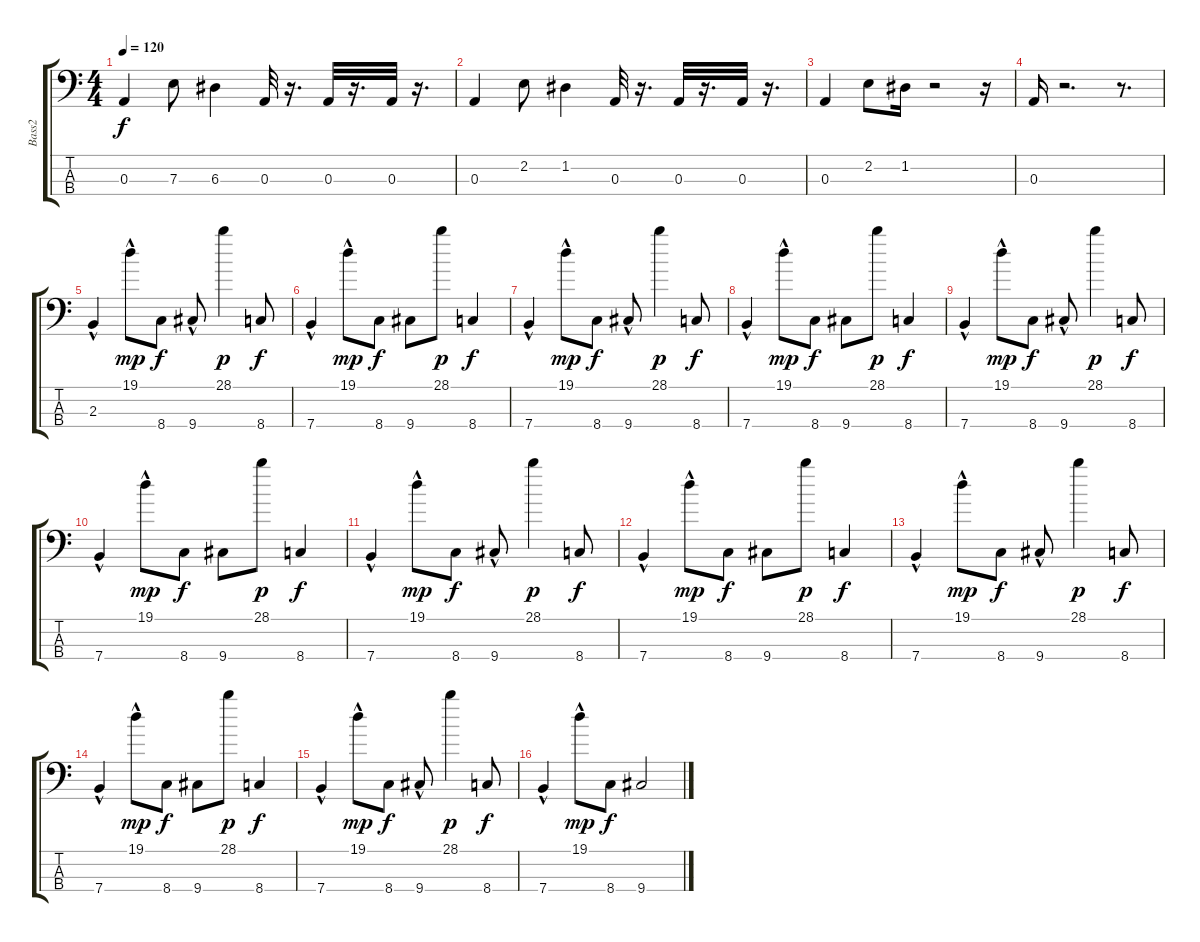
\track ("Bass2" "Bass2") {instrument slapbass1}
\staff {score tabs}
\tuning (G2 D2 A1 E1) {hide}
\ts (4 4)
\tempo 120
\clef f4
\ks c
0.3.4{dy f} 7.3.8 6.3.4 0.3.32 r.16{d} 0.3.32 r.16{d} 0.3.32 r.16{d} |
0.3.4 2.2.8 1.2.4 0.3.32 r.16{d} 0.3.32 r.16{d} 0.3.32 r.16{d} |
0.3.4 2.2.8 1.2.16 r.2 r.16 |
0.3.16 r.2{d} r.8{d} |
2.3{hac}.4 19.1{hac}.8{dy mp} 8.4.8{dy f} 9.4{hac}.8 28.1.4{dy p} 8.4.8{dy f} |
7.4{hac}.4 19.1{hac}.8{dy mp} 8.4.8{dy f} 9.4.8 28.1.8{dy p} 8.4.4{dy f} |
7.4{hac}.4 19.1{hac}.8{dy mp} 8.4.8{dy f} 9.4{hac}.8 28.1.4{dy p} 8.4.8{dy f} |
7.4{hac}.4 19.1{hac}.8{dy mp} 8.4.8{dy f} 9.4.8 28.1.8{dy p} 8.4.4{dy f} |
7.4{hac}.4 19.1{hac}.8{dy mp} 8.4.8{dy f} 9.4{hac}.8 28.1.4{dy p} 8.4.8{dy f} |
7.4{hac}.4 19.1{hac}.8{dy mp} 8.4.8{dy f} 9.4.8 28.1.8{dy p} 8.4.4{dy f} |
7.4{hac}.4 19.1{hac}.8{dy mp} 8.4.8{dy f} 9.4{hac}.8 28.1.4{dy p} 8.4.8{dy f} |
7.4{hac}.4 19.1{hac}.8{dy mp} 8.4.8{dy f} 9.4.8 28.1.8{dy p} 8.4.4{dy f} |
7.4{hac}.4 19.1{hac}.8{dy mp} 8.4.8{dy f} 9.4{hac}.8 28.1.4{dy p} 8.4.8{dy f} |
7.4{hac}.4 19.1{hac}.8{dy mp} 8.4.8{dy f} 9.4.8 28.1.8{dy p} 8.4.4{dy f} |
7.4{hac}.4 19.1{hac}.8{dy mp} 8.4.8{dy f} 9.4{hac}.8 28.1.4{dy p} 8.4.8{dy f} |
7.4{hac}.4 19.1{hac}.8{dy mp} 8.4.8{dy f} 9.4.2
